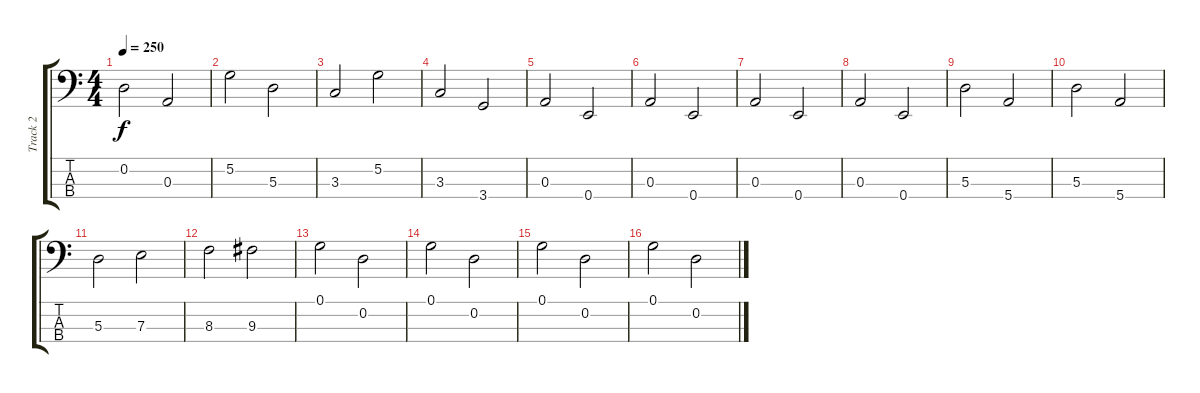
\track ("Track 2" "Track 2") {instrument electricbassfinger}
\staff {score tabs}
\tuning (G2 D2 A1 E1) {hide}
\ts (4 4)
\tempo 250
\clef f4
\ks c
0.2.2{dy f} 0.3.2 |
5.2.2 5.3.2 |
3.3.2 5.2.2 |
3.3.2 3.4.2 |
0.3.2 0.4.2 |
0.3.2 0.4.2 |
0.3.2 0.4.2 |
0.3.2 0.4.2 |
5.3.2 5.4.2 |
5.3.2 5.4.2 |
5.3.2 7.3.2 |
8.3.2 9.3.2 |
0.1.2 0.2.2 |
0.1.2 0.2.2 |
0.1.2 0.2.2 |
0.1.2 0.2.2
